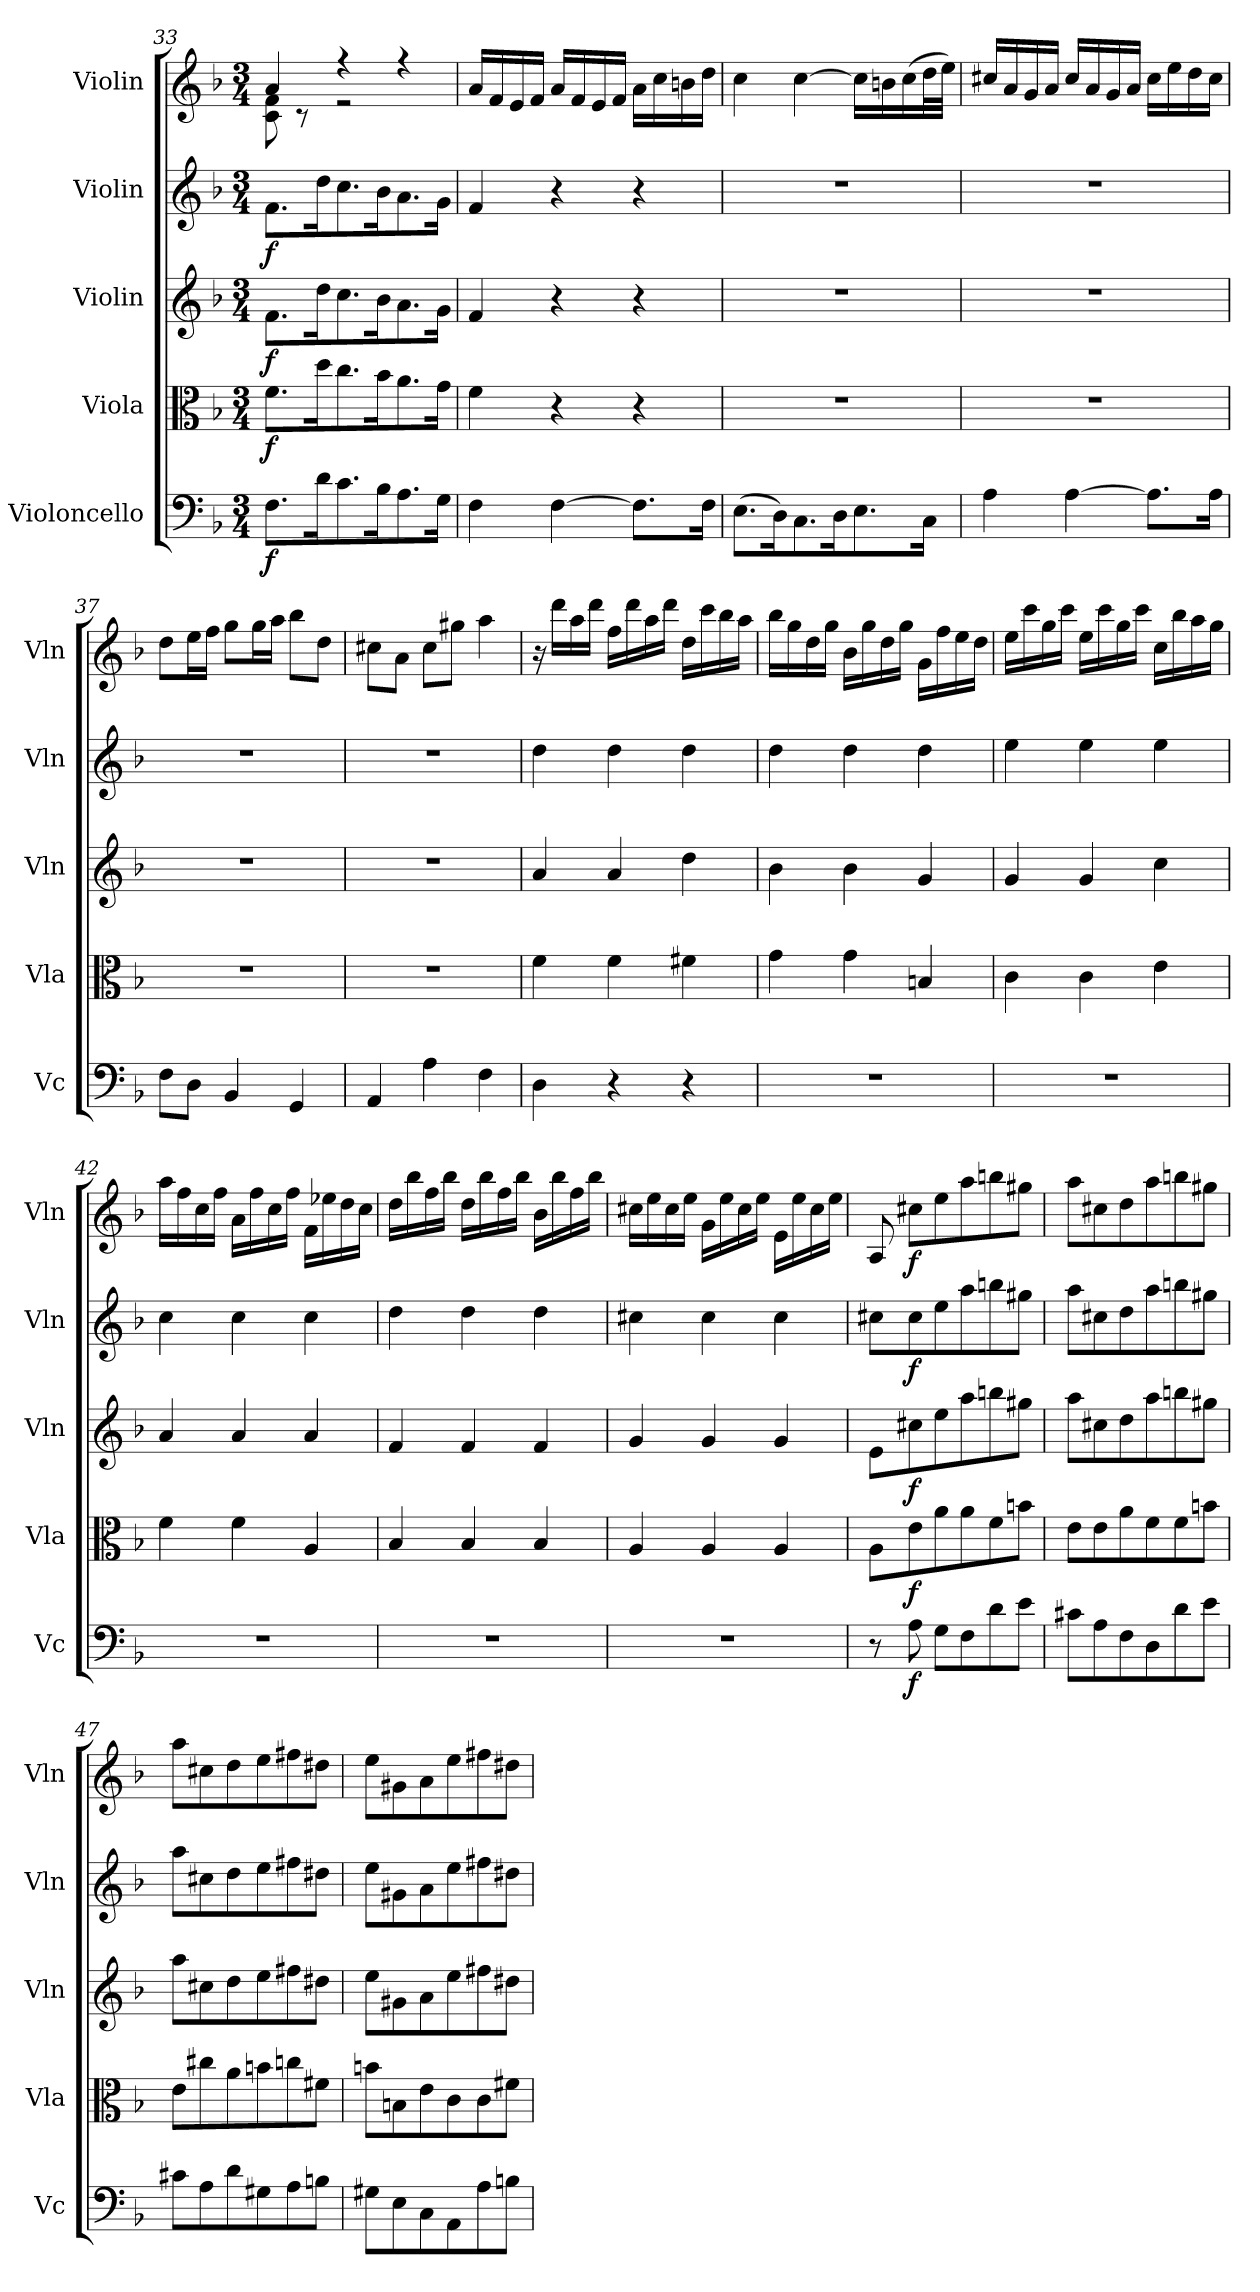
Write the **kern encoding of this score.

**kern	**dynam	**kern	**dynam	**kern	**dynam	**kern	**dynam	**kern	**dynam
*part5	*part5	*part4	*part4	*part3	*part3	*part2	*part2	*part1	*part1
*staff5	*staff5	*staff4	*staff4	*staff3	*staff3	*staff2	*staff2	*staff1	*staff1
*I"Violoncello	*	*I"Viola	*	*I"Violin	*	*I"Violin	*	*I"Violin	*
*I'Vc	*	*I'Vla	*	*I'Vln	*	*I'Vln	*	*I'Vln	*
*clefF4	*	*clefC3	*	*clefG2	*	*clefG2	*	*clefG2	*
*k[b-]	*	*k[b-]	*	*k[b-]	*	*k[b-]	*	*k[b-]	*
*M3/4	*	*M3/4	*	*M3/4	*	*M3/4	*	*M3/4	*
=33	=33	=33	=33	=33	=33	=33	=33	=33	=33
*	*	*	*	*	*	*	*	*^	*
8.F\L	f	8.f\L	f	8.f\L	f	8.f\L	f	4a/	8c\ 8f\	.
.	.	.	.	.	.	.	.	.	8r	.
16d\K	.	16dd\K	.	16dd\K	.	16dd\K	.	.	.	.
8.c\	.	8.cc\	.	8.cc\	.	8.cc\	.	4r	2r	.
16B-\K	.	16b-\K	.	16b-\K	.	16b-\K	.	.	.	.
8.A\	.	8.a\	.	8.a\	.	8.a\	.	4r	.	.
16G\Jk	.	16g\Jk	.	16g\Jk	.	16g\Jk	.	.	.	.
*	*	*	*	*	*	*	*	*v	*v	*
=34	=34	=34	=34	=34	=34	=34	=34	=34	=34
4F\	.	4f\	.	4f/	.	4f/	.	16a/LL	.
.	.	.	.	.	.	.	.	16f/	.
.	.	.	.	.	.	.	.	16e/	.
.	.	.	.	.	.	.	.	16f/JJ	.
[4F\	.	4r	.	4r	.	4r	.	16a/LL	.
.	.	.	.	.	.	.	.	16f/	.
.	.	.	.	.	.	.	.	16e/	.
.	.	.	.	.	.	.	.	16f/JJ	.
8.F\L]	.	4r	.	4r	.	4r	.	16a\LL	.
.	.	.	.	.	.	.	.	16cc\	.
.	.	.	.	.	.	.	.	16bn\	.
16F\Jk	.	.	.	.	.	.	.	16dd\JJ	.
=35	=35	=35	=35	=35	=35	=35	=35	=35	=35
(8.E\L	.	2.r	.	2.r	.	2.r	.	4cc\	.
16D\K)	.	.	.	.	.	.	.	.	.
8.C\	.	.	.	.	.	.	.	[4cc\	.
16D\K	.	.	.	.	.	.	.	.	.
8.E\	.	.	.	.	.	.	.	16cc\LL]	.
.	.	.	.	.	.	.	.	16bn\	.
.	.	.	.	.	.	.	.	(16cc\	.
16C\Jk	.	.	.	.	.	.	.	32dd\L	.
.	.	.	.	.	.	.	.	32ee\JJJ)	.
=36	=36	=36	=36	=36	=36	=36	=36	=36	=36
4A\	.	2.r	.	2.r	.	2.r	.	16cc#X/LL	.
.	.	.	.	.	.	.	.	16a/	.
.	.	.	.	.	.	.	.	16g/	.
.	.	.	.	.	.	.	.	16a/JJ	.
[4A\	.	.	.	.	.	.	.	16cc#/LL	.
.	.	.	.	.	.	.	.	16a/	.
.	.	.	.	.	.	.	.	16g/	.
.	.	.	.	.	.	.	.	16a/JJ	.
8.A\L]	.	.	.	.	.	.	.	16cc#\LL	.
.	.	.	.	.	.	.	.	16ee\	.
.	.	.	.	.	.	.	.	16dd\	.
16A\Jk	.	.	.	.	.	.	.	16cc#\JJ	.
=37	=37	=37	=37	=37	=37	=37	=37	=37	=37
8F\L	.	2.r	.	2.r	.	2.r	.	8dd\L	.
8D\J	.	.	.	.	.	.	.	16ee\L	.
.	.	.	.	.	.	.	.	16ff\JJ	.
4BB-/	.	.	.	.	.	.	.	8gg\L	.
.	.	.	.	.	.	.	.	16gg\L	.
.	.	.	.	.	.	.	.	16aa\JJ	.
4GG/	.	.	.	.	.	.	.	8bb-\L	.
.	.	.	.	.	.	.	.	8dd\J	.
=38	=38	=38	=38	=38	=38	=38	=38	=38	=38
4AA/	.	2.r	.	2.r	.	2.r	.	8cc#X\L	.
.	.	.	.	.	.	.	.	8a\J	.
4A\	.	.	.	.	.	.	.	8cc#\L	.
.	.	.	.	.	.	.	.	8gg#X\J	.
4F\	.	.	.	.	.	.	.	4aa\	.
=39	=39	=39	=39	=39	=39	=39	=39	=39	=39
4D\	.	4f\	.	4a/	.	4dd\	.	16r	.
.	.	.	.	.	.	.	.	16ddd\LL	.
.	.	.	.	.	.	.	.	16aa\	.
.	.	.	.	.	.	.	.	16ddd\JJ	.
4r	.	4f\	.	4a/	.	4dd\	.	16ff\LL	.
.	.	.	.	.	.	.	.	16ddd\	.
.	.	.	.	.	.	.	.	16aa\	.
.	.	.	.	.	.	.	.	16ddd\JJ	.
4r	.	4f#X\	.	4dd\	.	4dd\	.	16dd\LL	.
.	.	.	.	.	.	.	.	16ccc\	.
.	.	.	.	.	.	.	.	16bb-\	.
.	.	.	.	.	.	.	.	16aa\JJ	.
=40	=40	=40	=40	=40	=40	=40	=40	=40	=40
2.r	.	4g\	.	4b-\	.	4dd\	.	16bb-\LL	.
.	.	.	.	.	.	.	.	16gg\	.
.	.	.	.	.	.	.	.	16dd\	.
.	.	.	.	.	.	.	.	16gg\JJ	.
.	.	4g\	.	4b-\	.	4dd\	.	16b-\LL	.
.	.	.	.	.	.	.	.	16gg\	.
.	.	.	.	.	.	.	.	16dd\	.
.	.	.	.	.	.	.	.	16gg\JJ	.
.	.	4Bn/	.	4g/	.	4dd\	.	16g\LL	.
.	.	.	.	.	.	.	.	16ff\	.
.	.	.	.	.	.	.	.	16ee\	.
.	.	.	.	.	.	.	.	16dd\JJ	.
=41	=41	=41	=41	=41	=41	=41	=41	=41	=41
2.r	.	4c\	.	4g/	.	4ee\	.	16ee\LL	.
.	.	.	.	.	.	.	.	16ccc\	.
.	.	.	.	.	.	.	.	16gg\	.
.	.	.	.	.	.	.	.	16ccc\JJ	.
.	.	4c\	.	4g/	.	4ee\	.	16ee\LL	.
.	.	.	.	.	.	.	.	16ccc\	.
.	.	.	.	.	.	.	.	16gg\	.
.	.	.	.	.	.	.	.	16ccc\JJ	.
.	.	4e\	.	4cc\	.	4ee\	.	16cc\LL	.
.	.	.	.	.	.	.	.	16bb-\	.
.	.	.	.	.	.	.	.	16aa\	.
.	.	.	.	.	.	.	.	16gg\JJ	.
=42	=42	=42	=42	=42	=42	=42	=42	=42	=42
2.r	.	4f\	.	4a/	.	4cc\	.	16aa\LL	.
.	.	.	.	.	.	.	.	16ff\	.
.	.	.	.	.	.	.	.	16cc\	.
.	.	.	.	.	.	.	.	16ff\JJ	.
.	.	4f\	.	4a/	.	4cc\	.	16a\LL	.
.	.	.	.	.	.	.	.	16ff\	.
.	.	.	.	.	.	.	.	16cc\	.
.	.	.	.	.	.	.	.	16ff\JJ	.
.	.	4A/	.	4a/	.	4cc\	.	16f\LL	.
.	.	.	.	.	.	.	.	16ee-X\	.
.	.	.	.	.	.	.	.	16dd\	.
.	.	.	.	.	.	.	.	16cc\JJ	.
=43	=43	=43	=43	=43	=43	=43	=43	=43	=43
2.r	.	4B-/	.	4f/	.	4dd\	.	16dd\LL	.
.	.	.	.	.	.	.	.	16bb-\	.
.	.	.	.	.	.	.	.	16ff\	.
.	.	.	.	.	.	.	.	16bb-\JJ	.
.	.	4B-/	.	4f/	.	4dd\	.	16dd\LL	.
.	.	.	.	.	.	.	.	16bb-\	.
.	.	.	.	.	.	.	.	16ff\	.
.	.	.	.	.	.	.	.	16bb-\JJ	.
.	.	4B-/	.	4f/	.	4dd\	.	16b-\LL	.
.	.	.	.	.	.	.	.	16bb-\	.
.	.	.	.	.	.	.	.	16ff\	.
.	.	.	.	.	.	.	.	16bb-\JJ	.
=44	=44	=44	=44	=44	=44	=44	=44	=44	=44
2.r	.	4A/	.	4g/	.	4cc#X\	.	16cc#X\LL	.
.	.	.	.	.	.	.	.	16ee\	.
.	.	.	.	.	.	.	.	16cc#\	.
.	.	.	.	.	.	.	.	16ee\JJ	.
.	.	4A/	.	4g/	.	4cc#\	.	16g\LL	.
.	.	.	.	.	.	.	.	16ee\	.
.	.	.	.	.	.	.	.	16cc#\	.
.	.	.	.	.	.	.	.	16ee\JJ	.
.	.	4A/	.	4g/	.	4cc#\	.	16e\LL	.
.	.	.	.	.	.	.	.	16ee\	.
.	.	.	.	.	.	.	.	16cc#\	.
.	.	.	.	.	.	.	.	16ee\JJ	.
=45	=45	=45	=45	=45	=45	=45	=45	=45	=45
8r	.	8A\L	.	8e\L	.	8cc#X\L	.	8A/	.
8A\	f	8e\	f	8cc#X\	f	8cc#\	f	8cc#X\L	f
8G\L	.	8a\	.	8ee\	.	8ee\	.	8ee\	.
8F\	.	8a\	.	8aa\	.	8aa\	.	8aa\	.
8d\	.	8f\	.	8bbn\	.	8bbn\	.	8bbn\	.
8e\J	.	8bn\J	.	8gg#X\J	.	8gg#X\J	.	8gg#X\J	.
=46	=46	=46	=46	=46	=46	=46	=46	=46	=46
8c#X\L	.	8e\L	.	8aa\L	.	8aa\L	.	8aa\L	.
8A\	.	8e\	.	8cc#X\	.	8cc#X\	.	8cc#X\	.
8F\	.	8a\	.	8dd\	.	8dd\	.	8dd\	.
8D\	.	8f\	.	8aa\	.	8aa\	.	8aa\	.
8d\	.	8f\	.	8bbn\	.	8bbn\	.	8bbn\	.
8e\J	.	8bn\J	.	8gg#X\J	.	8gg#X\J	.	8gg#X\J	.
=47	=47	=47	=47	=47	=47	=47	=47	=47	=47
8c#X\L	.	8e\L	.	8aa\L	.	8aa\L	.	8aa\L	.
8A\	.	8cc#X\	.	8cc#X\	.	8cc#X\	.	8cc#X\	.
8d\	.	8a\	.	8dd\	.	8dd\	.	8dd\	.
8G#X\	.	8bn\	.	8ee\	.	8ee\	.	8ee\	.
8A\	.	8ccn\	.	8ff#X\	.	8ff#X\	.	8ff#X\	.
8Bn\J	.	8f#X\J	.	8dd#X\J	.	8dd#X\J	.	8dd#X\J	.
=48	=48	=48	=48	=48	=48	=48	=48	=48	=48
8G#X\L	.	8bn\L	.	8ee\L	.	8ee\L	.	8ee\L	.
8E\	.	8Bn\	.	8g#X\	.	8g#X\	.	8g#X\	.
8C\	.	8e\	.	8a\	.	8a\	.	8a\	.
8AA\	.	8c\	.	8ee\	.	8ee\	.	8ee\	.
8A\	.	8c\	.	8ff#X\	.	8ff#X\	.	8ff#X\	.
8Bn\J	.	8f#X\J	.	8dd#X\J	.	8dd#X\J	.	8dd#X\J	.
=	=	=	=	=	=	=	=	=	=
*-	*-	*-	*-	*-	*-	*-	*-	*-	*-
